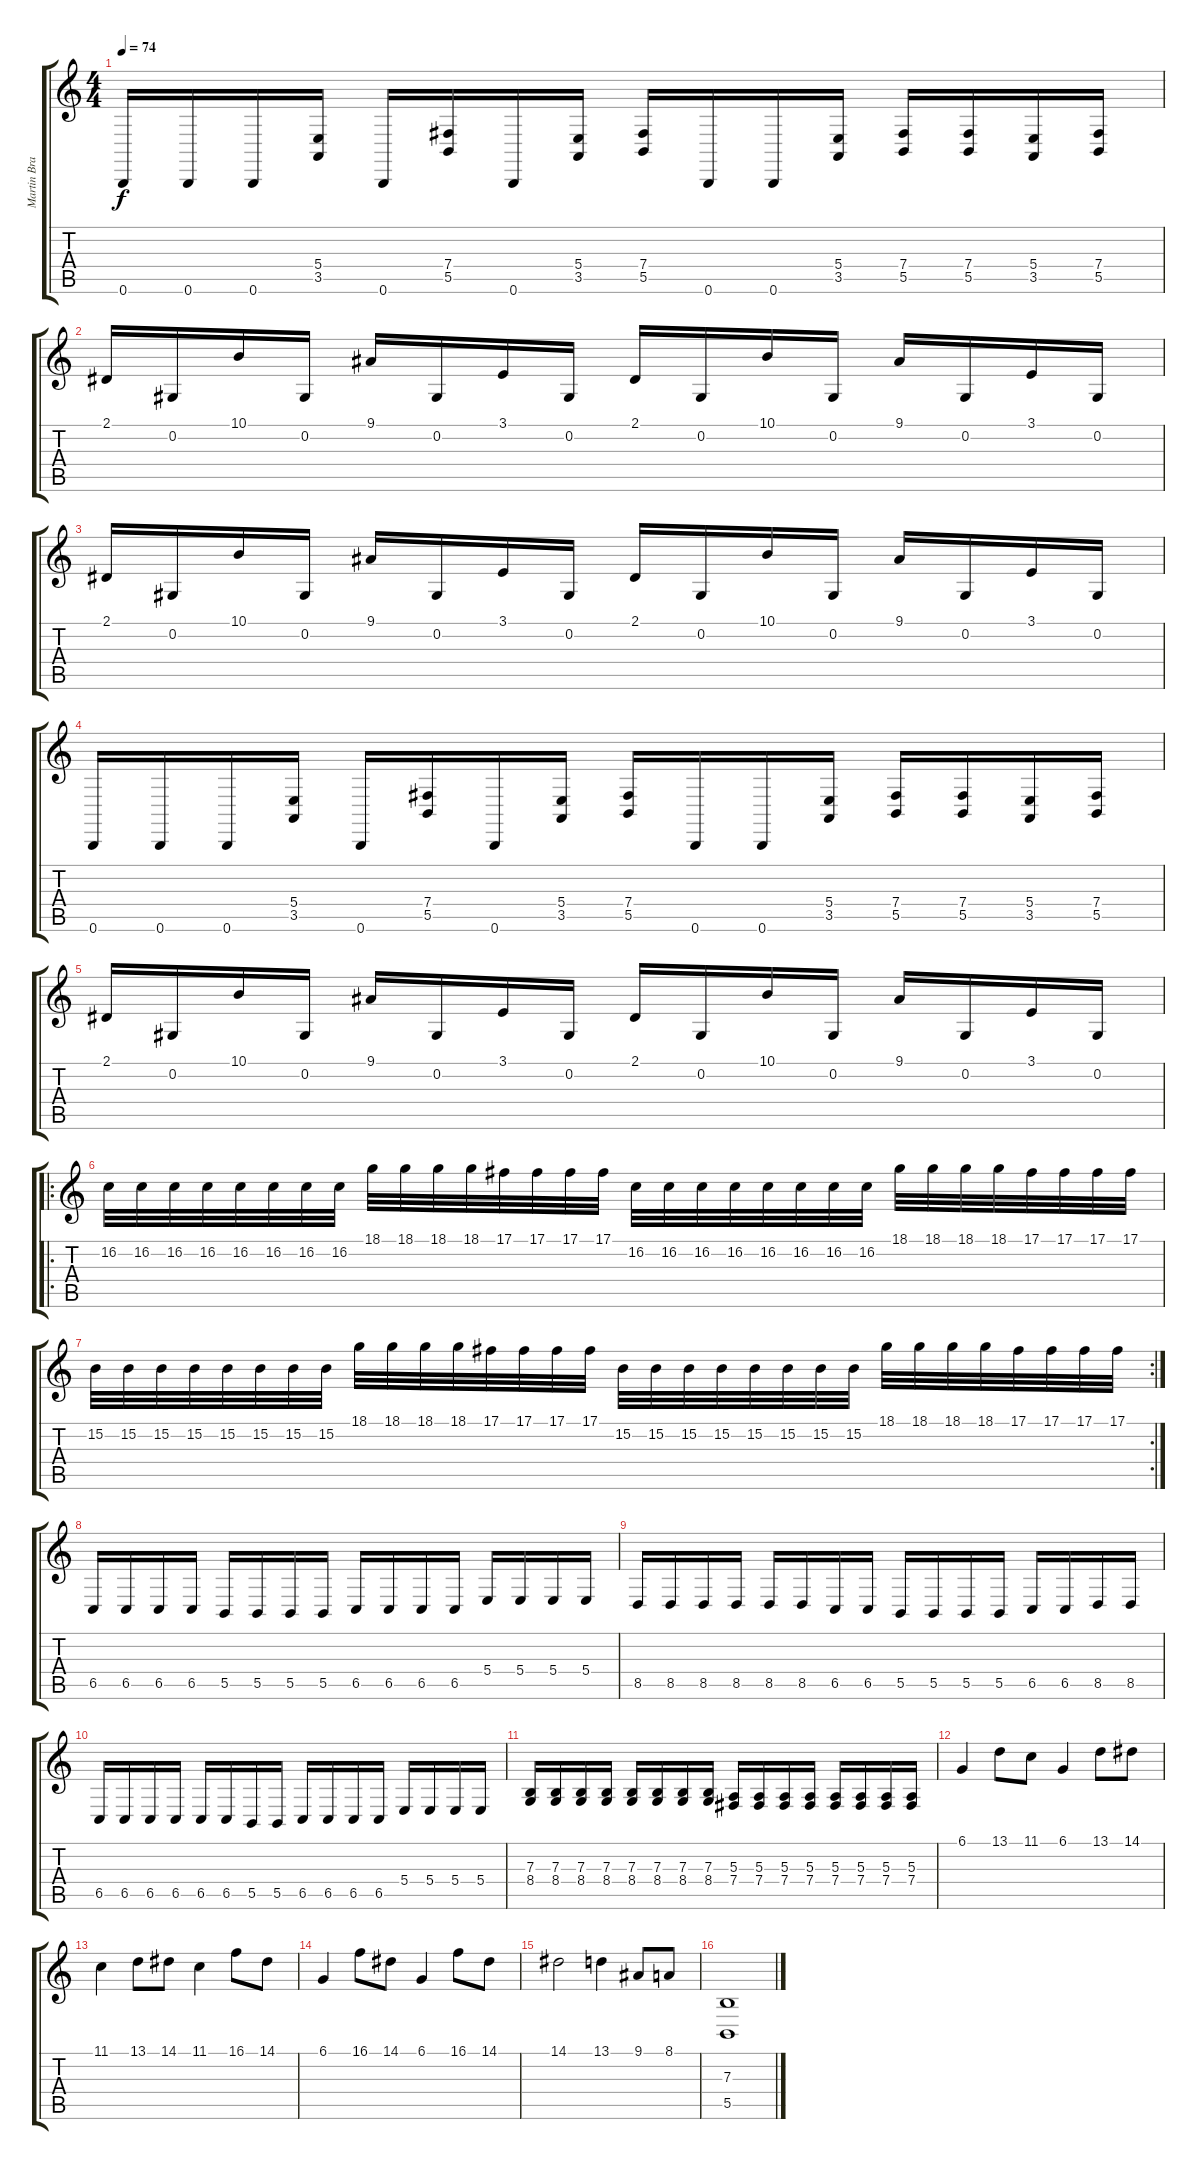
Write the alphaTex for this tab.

\track ("Martin Brandström" "Martin Bra") {instrument voiceoohs}
\staff {score tabs}
\tuning (Db4 Ab3 E3 B2 Gb2 B1) {hide}
\ts (4 4)
\tempo 74
\clef g2
\ks c
0.6.16{dy f} 0.6.16 0.6.16 (5.4 3.5).16 0.6.16 (7.4 5.5).16 0.6.16 (5.4 3.5).16 (7.4 5.5).16 0.6.16 0.6.16 (5.4 3.5).16 (7.4 5.5).16 (7.4 5.5).16 (5.4 3.5).16 (7.4 5.5).16 |
2.1.16 0.2.16 10.1.16 0.2.16 9.1.16 0.2.16 3.1.16 0.2.16 2.1.16 0.2.16 10.1.16 0.2.16 9.1.16 0.2.16 3.1.16 0.2.16 |
2.1.16 0.2.16 10.1.16 0.2.16 9.1.16 0.2.16 3.1.16 0.2.16 2.1.16 0.2.16 10.1.16 0.2.16 9.1.16 0.2.16 3.1.16 0.2.16 |
0.6.16 0.6.16 0.6.16 (5.4 3.5).16 0.6.16 (7.4 5.5).16 0.6.16 (5.4 3.5).16 (7.4 5.5).16 0.6.16 0.6.16 (5.4 3.5).16 (7.4 5.5).16 (7.4 5.5).16 (5.4 3.5).16 (7.4 5.5).16 |
2.1.16 0.2.16 10.1.16 0.2.16 9.1.16 0.2.16 3.1.16 0.2.16 2.1.16 0.2.16 10.1.16 0.2.16 9.1.16 0.2.16 3.1.16 0.2.16 |
\ro
16.2.32{volume 10 instrument lead1square} 16.2.32 16.2.32 16.2.32 16.2.32 16.2.32 16.2.32 16.2.32 18.1.32 18.1.32 18.1.32 18.1.32 17.1.32 17.1.32 17.1.32 17.1.32 16.2.32 16.2.32 16.2.32 16.2.32 16.2.32 16.2.32 16.2.32 16.2.32 18.1.32 18.1.32 18.1.32 18.1.32 17.1.32 17.1.32 17.1.32 17.1.32 |
\rc 2
15.2.32 15.2.32 15.2.32 15.2.32 15.2.32 15.2.32 15.2.32 15.2.32 18.1.32 18.1.32 18.1.32 18.1.32 17.1.32 17.1.32 17.1.32 17.1.32 15.2.32 15.2.32 15.2.32 15.2.32 15.2.32 15.2.32 15.2.32 15.2.32 18.1.32 18.1.32 18.1.32 18.1.32 17.1.32 17.1.32 17.1.32 17.1.32 |
6.5.16 6.5.16 6.5.16 6.5.16 5.5.16 5.5.16 5.5.16 5.5.16 6.5.16 6.5.16 6.5.16 6.5.16 5.4.16 5.4.16 5.4.16 5.4.16 |
8.5.16 8.5.16 8.5.16 8.5.16 8.5.16 8.5.16 6.5.16 6.5.16 5.5.16 5.5.16 5.5.16 5.5.16 6.5.16 6.5.16 8.5.16 8.5.16 |
6.5.16 6.5.16 6.5.16 6.5.16 6.5.16 6.5.16 5.5.16 5.5.16 6.5.16 6.5.16 6.5.16 6.5.16 5.4.16 5.4.16 5.4.16 5.4.16 |
(7.3 8.4).16 (7.3 8.4).16 (7.3 8.4).16 (7.3 8.4).16 (7.3 8.4).16 (7.3 8.4).16 (7.3 8.4).16 (7.3 8.4).16 (5.3 7.4).16 (5.3 7.4).16 (5.3 7.4).16 (5.3 7.4).16 (5.3 7.4).16 (5.3 7.4).16 (5.3 7.4).16 (5.3 7.4).16 |
6.1.4{volume 7} 13.1.8 11.1.8 6.1.4 13.1.8 14.1.8 |
11.1.4 13.1.8 14.1.8 11.1.4 16.1.8 14.1.8 |
6.1.4 16.1.8 14.1.8 6.1.4 16.1.8 14.1.8 |
14.1.2 13.1.4 9.1.8 8.1.8 |
(7.3 5.5).1{volume 0}
